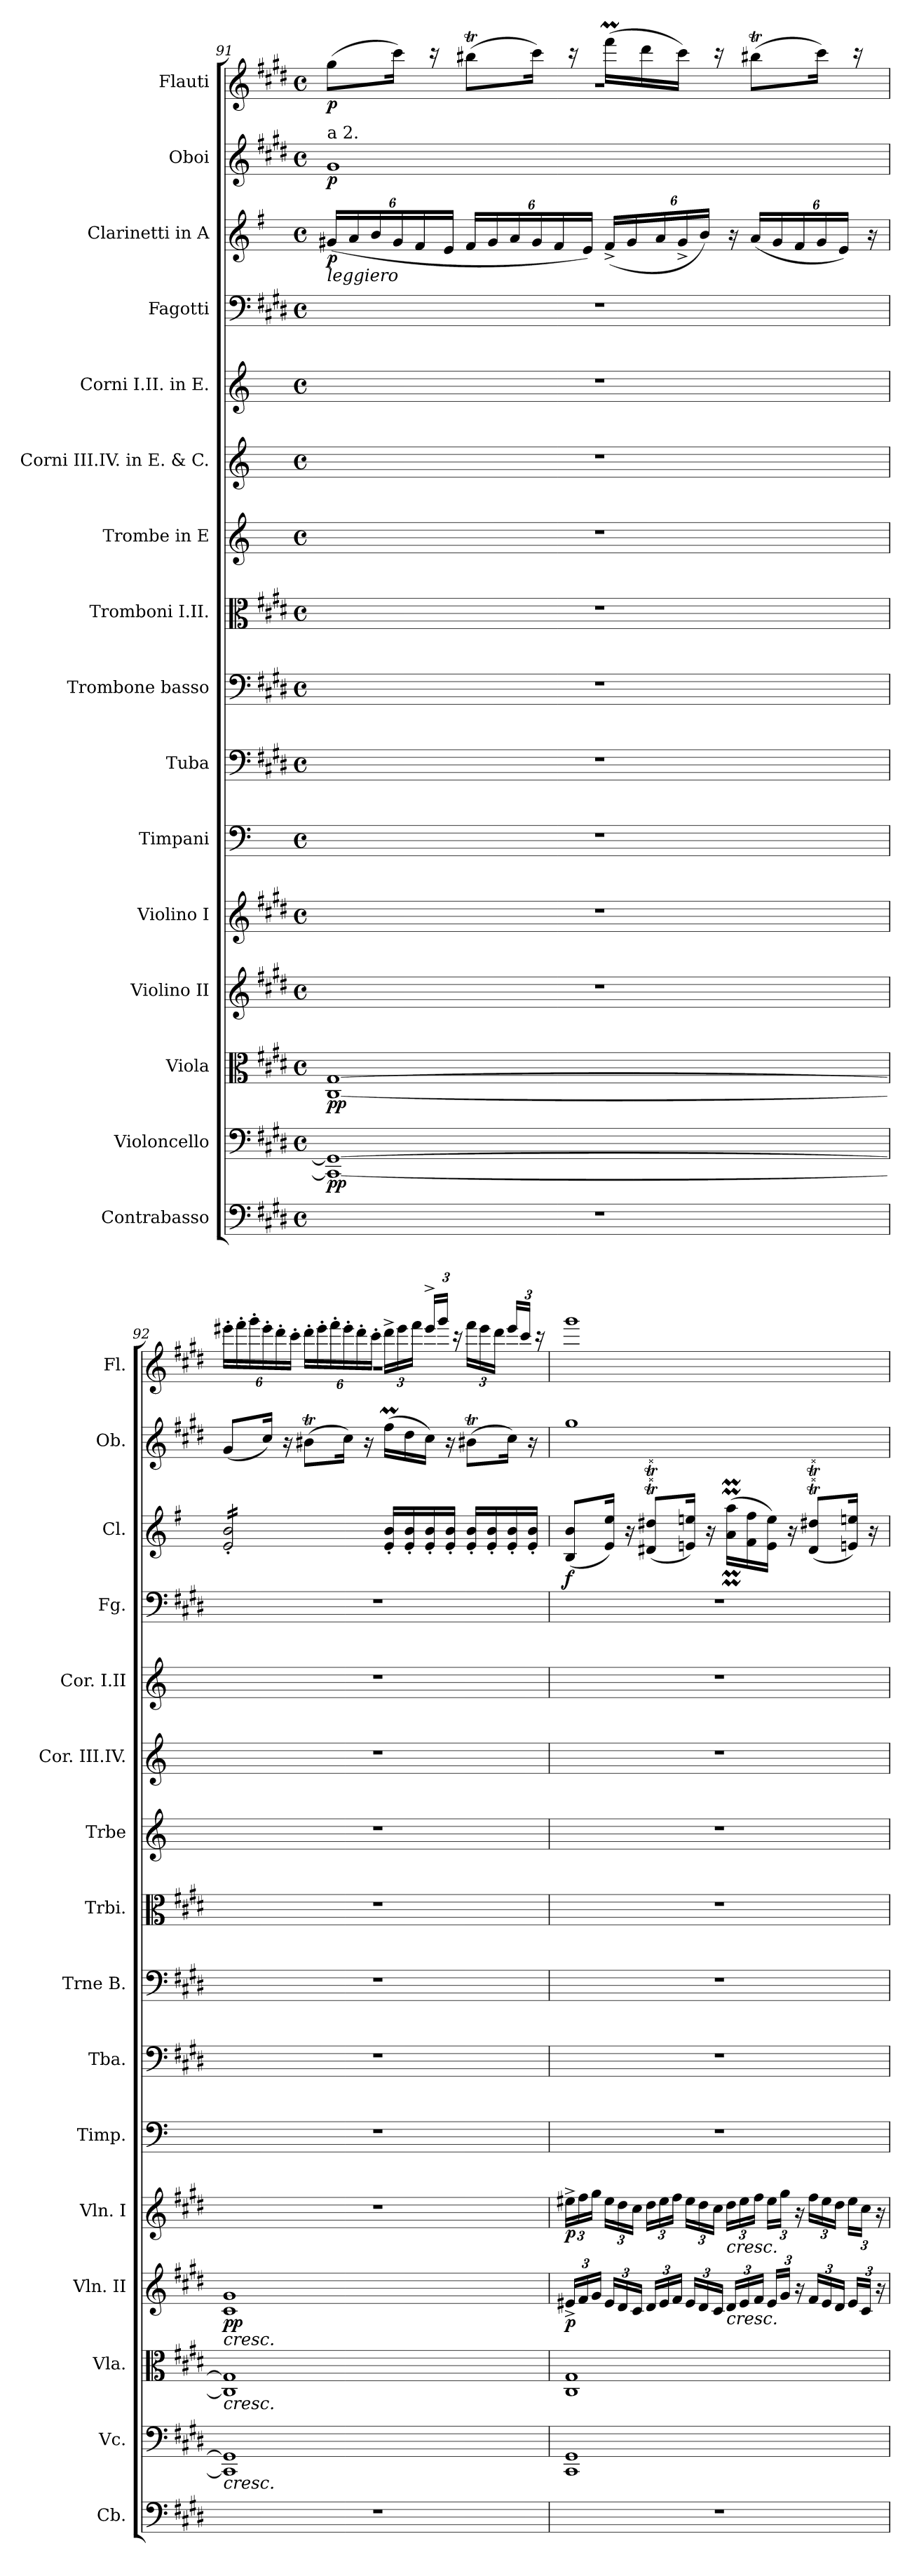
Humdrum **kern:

**kern	**kern	**dynam	**kern	**dynam	**kern	**dynam	**kern	**dynam	**kern	**kern	**kern	**kern	**kern	**kern	**kern	**kern	**kern	**dynam	**kern	**dynam	**kern	**dynam
*part16	*part15	*part15	*part14	*part14	*part13	*part13	*part12	*part12	*part11	*part10	*part9	*part8	*part7	*part6	*part5	*part4	*part3	*part3	*part2	*part2	*part1	*part1
*staff16	*staff15	*staff15	*staff14	*staff14	*staff13	*staff13	*staff12	*staff12	*staff11	*staff10	*staff9	*staff8	*staff7	*staff6	*staff5	*staff4	*staff3	*staff3	*staff2	*staff2	*staff1	*staff1
*I"Contrabasso	*I"Violoncello	*	*I"Viola	*	*I"Violino II	*	*I"Violino I	*	*I"Timpani	*I"Tuba	*I"Trombone basso	*I"Tromboni I.II.	*I"Trombe in E	*I"Corni III.IV. in E. &amp; C.	*I"Corni I.II. in E.	*I"Fagotti	*I"Clarinetti in A	*	*I"Oboi	*	*I"Flauti	*
*I'Cb.	*I'Vc.	*	*I'Vla.	*	*I'Vln. II	*	*I'Vln. I	*	*I'Timp.	*I'Tba.	*I'Trne B.	*I'Trbi.	*I'Trbe	*I'Cor. III.IV.	*I'Cor. I.II	*I'Fg.	*I'Cl.	*	*I'Ob.	*	*I'Fl.	*
*clefF4	*clefF4	*	*clefC3	*	*clefG2	*	*clefG2	*	*clefF4	*clefF4	*clefF4	*clefC3	*clefG2	*clefG2	*clefG2	*clefF4	*clefG2	*	*clefG2	*	*clefG2	*
*ITrd7c12	*	*	*	*	*	*	*	*	*	*	*	*	*ITrd-2c-4	*ITrd7c12	*ITrd5c8	*	*ITrd2c3	*	*	*	*	*
*k[f#c#g#d#]	*k[f#c#g#d#]	*	*k[f#c#g#d#]	*	*k[f#c#g#d#]	*	*k[f#c#g#d#]	*	*k[]	*k[f#c#g#d#]	*k[f#c#g#d#]	*k[f#c#g#d#]	*k[f#c#g#d#]	*k[]	*k[f#c#g#d#]	*k[f#c#g#d#]	*k[f#c#g#d#]	*	*k[f#c#g#d#]	*	*k[f#c#g#d#]	*
*M4/4	*M4/4	*	*M4/4	*	*M4/4	*	*M4/4	*	*M4/4	*M4/4	*M4/4	*M4/4	*M4/4	*M4/4	*M4/4	*M4/4	*M4/4	*	*M4/4	*	*M4/4	*
*met(c)	*met(c)	*	*met(c)	*	*met(c)	*	*met(c)	*	*met(c)	*met(c)	*met(c)	*met(c)	*met(c)	*met(c)	*met(c)	*met(c)	*met(c)	*	*met(c)	*	*met(c)	*
*	*	*	*	*	*	*	*	*	*	*	*	*	*	*	*	*	*Xbrackettup	*	*	*	*	*
=91	=91	=91	=91	=91	=91	=91	=91	=91	=91	=91	=91	=91	=91	=91	=91	=91	=91	=91	=91	=91	=91	=91
*	*	*	*	*	*	*	*	*	*	*	*	*	*	*	*	*	*	*	*	*	*^	*
!	!	!	!	!	!	!	!	!	!	!	!	!	!	!	!	!	!	!	!LO:TX:a:t=a 2.	!	!	!	!
!	!	!	!	!	!	!	!	!	!	!	!	!	!	!	!	!	!LO:TX:b:i:t=leggiero	!	!	!	!	!	!
!	!	!LO:DY:b	!	!LO:DY:b	!	!	!	!	!	!	!	!	!	!	!	!	!	!LO:DY:b	!	!LO:DY:b	!	!	!LO:DY:b
1r	1CC#_ 1GG#_	pp	[1C# [1G#	pp	1r	.	1r	.	1r	1r	1r	1r	1r	1r	1r	1r	(<24e#X/LL	p	1g#	p	(>8gg#\L	1r	p
.	.	.	.	.	.	.	.	.	.	.	.	.	.	.	.	.	24f#/	.	.	.	.	.	.
.	.	.	.	.	.	.	.	.	.	.	.	.	.	.	.	.	24g#/	.	.	.	.	.	.
.	.	.	.	.	.	.	.	.	.	.	.	.	.	.	.	.	24e#/	.	.	.	16ccc#\Jk)	.	.
.	.	.	.	.	.	.	.	.	.	.	.	.	.	.	.	.	24d#/	.	.	.	.	.	.
.	.	.	.	.	.	.	.	.	.	.	.	.	.	.	.	.	.	.	.	.	16r	.	.
.	.	.	.	.	.	.	.	.	.	.	.	.	.	.	.	.	24c#/JJ	.	.	.	.	.	.
.	.	.	.	.	.	.	.	.	.	.	.	.	.	.	.	.	24d#/LL	.	.	.	(>8bb#Xt\L	.	.
.	.	.	.	.	.	.	.	.	.	.	.	.	.	.	.	.	24e#/	.	.	.	.	.	.
.	.	.	.	.	.	.	.	.	.	.	.	.	.	.	.	.	24f#/	.	.	.	.	.	.
.	.	.	.	.	.	.	.	.	.	.	.	.	.	.	.	.	24e#/	.	.	.	16ccc#\Jk)	.	.
.	.	.	.	.	.	.	.	.	.	.	.	.	.	.	.	.	24d#/	.	.	.	.	.	.
.	.	.	.	.	.	.	.	.	.	.	.	.	.	.	.	.	.	.	.	.	16r	.	.
.	.	.	.	.	.	.	.	.	.	.	.	.	.	.	.	.	24c#/JJ)	.	.	.	.	.	.
.	.	.	.	.	.	.	.	.	.	.	.	.	.	.	.	.	(<24d#^/LL	.	.	.	(>16fff#M\LL	.	.
.	.	.	.	.	.	.	.	.	.	.	.	.	.	.	.	.	24e#/	.	.	.	.	.	.
.	.	.	.	.	.	.	.	.	.	.	.	.	.	.	.	.	.	.	.	.	16ddd#\	.	.
.	.	.	.	.	.	.	.	.	.	.	.	.	.	.	.	.	24f#/	.	.	.	.	.	.
*	*	*	*	*	*	*	*	*	*	*	*	*	*	*	*	*	*brackettup	*	*	*	*	*	*
.	.	.	.	.	.	.	.	.	.	.	.	.	.	.	.	.	24e#^/	.	.	.	16ccc#\JJ)	.	.
.	.	.	.	.	.	.	.	.	.	.	.	.	.	.	.	.	24g#/JJ)	.	.	.	.	.	.
.	.	.	.	.	.	.	.	.	.	.	.	.	.	.	.	.	.	.	.	.	16r	.	.
.	.	.	.	.	.	.	.	.	.	.	.	.	.	.	.	.	24r	.	.	.	.	.	.
*	*	*	*	*	*	*	*	*	*	*	*	*	*	*	*	*	*Xbrackettup	*	*	*	*	*	*
.	.	.	.	.	.	.	.	.	.	.	.	.	.	.	.	.	(<24f#/LL	.	.	.	(>8bb#Xt\L	.	.
.	.	.	.	.	.	.	.	.	.	.	.	.	.	.	.	.	24e#/	.	.	.	.	.	.
.	.	.	.	.	.	.	.	.	.	.	.	.	.	.	.	.	24d#/	.	.	.	.	.	.
*	*	*	*	*	*	*	*	*	*	*	*	*	*	*	*	*	*brackettup	*	*	*	*	*	*
.	.	.	.	.	.	.	.	.	.	.	.	.	.	.	.	.	24e#/	.	.	.	16ccc#\Jk)	.	.
.	.	.	.	.	.	.	.	.	.	.	.	.	.	.	.	.	24c#/JJ)	.	.	.	.	.	.
.	.	.	.	.	.	.	.	.	.	.	.	.	.	.	.	.	.	.	.	.	16r	.	.
.	.	.	.	.	.	.	.	.	.	.	.	.	.	.	.	.	24r	.	.	.	.	.	.
=92	=92	=92	=92	=92	=92	=92	=92	=92	=92	=92	=92	=92	=92	=92	=92	=92	=92	=92	=92	=92	=92	=92	=92
*	*	*	*	*	*	*	*	*	*	*	*	*	*	*	*	*	*	*	*	*	*Xbrackettup	*	*
!	!	!	!	!	!	!	!	!	!	!	!	!	!	!	!	!	!LO:TX:b:i:t=cresc.	!	!	!	!	!	!
!	!	!	!	!	!LO:TX:b:i:t=cresc.	!	!	!	!	!	!	!	!	!	!	!	!	!	!	!	!	!	!
!	!	!	!LO:TX:b:i:t=cresc.	!	!	!	!	!	!	!	!	!	!	!	!	!	!	!	!	!	!	!	!
!	!LO:TX:b:i:t=cresc.	!	!	!	!	!	!	!	!	!	!	!	!	!	!	!	!	!	!	!	!	!	!
!	!	!	!	!	!	!LO:DY:b	!	!	!	!	!	!	!	!	!	!	!	!	!	!	!	!	!
*	*	*	*	*	*	*	*	*	*	*	*	*	*	*	*	*	*tremolo	*	*	*	*	*	*
1r	1CC#] 1GG#]	.	1C#] 1G#]	.	1c# 1g#	pp	1r	.	1r	1r	1r	1r	1r	1r	1r	1r	16c#/' 16g#/'LL	.	(<8g#/L	.	24eee#X'\LL	1r	.
.	.	.	.	.	.	.	.	.	.	.	.	.	.	.	.	.	.	.	.	.	24fff#'\	.	.
.	.	.	.	.	.	.	.	.	.	.	.	.	.	.	.	.	16c#/' 16g#/'	.	.	.	.	.	.
.	.	.	.	.	.	.	.	.	.	.	.	.	.	.	.	.	.	.	.	.	24ggg#'\	.	.
.	.	.	.	.	.	.	.	.	.	.	.	.	.	.	.	.	16c#/' 16g#/'	.	16cc#/Jk)	.	24eee#'\	.	.
.	.	.	.	.	.	.	.	.	.	.	.	.	.	.	.	.	.	.	.	.	24ddd#'\	.	.
.	.	.	.	.	.	.	.	.	.	.	.	.	.	.	.	.	16c#/' 16g#/'	.	16r	.	.	.	.
.	.	.	.	.	.	.	.	.	.	.	.	.	.	.	.	.	.	.	.	.	24ccc#'\JJ	.	.
.	.	.	.	.	.	.	.	.	.	.	.	.	.	.	.	.	16c#/' 16g#/'	.	(>8b#Xt\L	.	24ddd#'\LL	.	.
.	.	.	.	.	.	.	.	.	.	.	.	.	.	.	.	.	.	.	.	.	24eee#'\	.	.
.	.	.	.	.	.	.	.	.	.	.	.	.	.	.	.	.	16c#/' 16g#/'	.	.	.	.	.	.
.	.	.	.	.	.	.	.	.	.	.	.	.	.	.	.	.	.	.	.	.	24fff#'\	.	.
.	.	.	.	.	.	.	.	.	.	.	.	.	.	.	.	.	16c#/' 16g#/'	.	16cc#\Jk)	.	24eee#'\	.	.
.	.	.	.	.	.	.	.	.	.	.	.	.	.	.	.	.	.	.	.	.	24ddd#'\	.	.
.	.	.	.	.	.	.	.	.	.	.	.	.	.	.	.	.	16c#/' 16g#/'JJ	.	16r	.	.	.	.
*	*	*	*	*	*	*	*	*	*	*	*	*	*	*	*	*	*Xtremolo	*	*	*	*	*	*
.	.	.	.	.	.	.	.	.	.	.	.	.	.	.	.	.	.	.	.	.	24ccc#'\JJ	.	.
.	.	.	.	.	.	.	.	.	.	.	.	.	.	.	.	.	16c#/' 16g#/'LL	.	(>16ff#M\LL	.	24ddd#^\LL	.	.
.	.	.	.	.	.	.	.	.	.	.	.	.	.	.	.	.	.	.	.	.	24eee#\	.	.
.	.	.	.	.	.	.	.	.	.	.	.	.	.	.	.	.	16c#/' 16g#/'	.	16dd#\	.	.	.	.
.	.	.	.	.	.	.	.	.	.	.	.	.	.	.	.	.	.	.	.	.	24fff#\JJ	.	.
.	.	.	.	.	.	.	.	.	.	.	.	.	.	.	.	.	16c#/' 16g#/'	.	16cc#\JJ)	.	24eee#^/LL	.	.
.	.	.	.	.	.	.	.	.	.	.	.	.	.	.	.	.	.	.	.	.	24ggg#/JJ	.	.
.	.	.	.	.	.	.	.	.	.	.	.	.	.	.	.	.	16c#/' 16g#/'JJ	.	16r	.	.	.	.
.	.	.	.	.	.	.	.	.	.	.	.	.	.	.	.	.	.	.	.	.	24r	.	.
.	.	.	.	.	.	.	.	.	.	.	.	.	.	.	.	.	16c#/' 16g#/'LL	.	(>8b#Xt\L	.	24fff#\LL	.	.
.	.	.	.	.	.	.	.	.	.	.	.	.	.	.	.	.	.	.	.	.	24eee#\	.	.
.	.	.	.	.	.	.	.	.	.	.	.	.	.	.	.	.	16c#/' 16g#/'	.	.	.	.	.	.
.	.	.	.	.	.	.	.	.	.	.	.	.	.	.	.	.	.	.	.	.	24ddd#\JJ	.	.
.	.	.	.	.	.	.	.	.	.	.	.	.	.	.	.	.	16c#/' 16g#/'	.	16cc#\Jk)	.	24eee#/LL	.	.
.	.	.	.	.	.	.	.	.	.	.	.	.	.	.	.	.	.	.	.	.	24ccc#/JJ	.	.
.	.	.	.	.	.	.	.	.	.	.	.	.	.	.	.	.	16c#/' 16g#/'JJ	.	16r	.	.	.	.
.	.	.	.	.	.	.	.	.	.	.	.	.	.	.	.	.	.	.	.	.	24r	.	.
*	*	*	*	*	*	*	*	*	*	*	*	*	*	*	*	*	*	*	*	*	*v	*v	*
!!LO:LB:g=z
=93	=93	=93	=93	=93	=93	=93	=93	=93	=93	=93	=93	=93	=93	=93	=93	=93	=93	=93	=93	=93	=93	=93
*	*^	*	*^	*	*	*	*	*	*	*	*	*	*	*	*	*	*	*	*	*	*	*
*	*	*	*	*	*	*	*Xbrackettup	*	*Xbrackettup	*	*	*	*	*	*	*	*	*	*	*	*	*	*	*
!	!	!	!	!	!	!	!	!LO:DY:b	!	!LO:DY:b	!	!	!	!	!	!	!	!	!	!LO:DY:b	!	!	!	!
1r	1CC# 1GG#	4.ryy	.	1C# 1G#	4.ryy	.	24e#X^/LL	p	24ee#X^\LL	p	1r	1r	1r	1r	1r	1r	1r	1r	(<8G#/ 8g#/L	f	1gg#	.	1ggg#	.
.	.	.	.	.	.	.	24f#/	.	24ff#\	.	.	.	.	.	.	.	.	.	.	.	.	.	.	.
.	.	.	.	.	.	.	24g#/JJ	.	24gg#\JJ	.	.	.	.	.	.	.	.	.	.	.	.	.	.	.
.	.	.	.	.	.	.	24e#/LL	.	24ee#\LL	.	.	.	.	.	.	.	.	.	16c#/ 16cc#/Jk)	.	.	.	.	.
.	.	.	.	.	.	.	24d#/	.	24dd#\	.	.	.	.	.	.	.	.	.	.	.	.	.	.	.
.	.	.	.	.	.	.	.	.	.	.	.	.	.	.	.	.	.	.	16r	.	.	.	.	.
.	.	.	.	.	.	.	24c#/JJ	.	24cc#\JJ	.	.	.	.	.	.	.	.	.	.	.	.	.	.	.
.	.	.	.	.	.	.	24d#/LL	.	24dd#\LL	.	.	.	.	.	.	.	.	.	(<8B#X/T 8b#X/TL	.	.	.	.	.
.	.	.	.	.	.	.	24e#/	.	24ee#\	.	.	.	.	.	.	.	.	.	.	.	.	.	.	.
.	.	.	.	.	.	.	24f#/JJ	.	24ff#\JJ	.	.	.	.	.	.	.	.	.	.	.	.	.	.	.
.	.	8ryy	.	.	8ryy	.	24e#/LL	.	24ee#\LL	.	.	.	.	.	.	.	.	.	16c#/ 16cc#/Jk)	.	.	.	.	.
.	.	.	.	.	.	.	24d#/	.	24dd#\	.	.	.	.	.	.	.	.	.	.	.	.	.	.	.
.	.	.	.	.	.	.	.	.	.	.	.	.	.	.	.	.	.	.	16r	.	.	.	.	.
.	.	.	.	.	.	.	24c#/JJ	.	24cc#\JJ	.	.	.	.	.	.	.	.	.	.	.	.	.	.	.
!	!	!	!	!	!	!	!	!	!LO:TX:b:i:t=cresc.	!	!	!	!	!	!	!	!	!	!	!	!	!	!	!
!	!	!	!	!	!	!	!LO:TX:b:i:t=cresc.	!	!	!	!	!	!	!	!	!	!	!	!	!	!	!	!	!
.	.	2ryy	.	.	2ryy	.	24d#/LL	.	24dd#\LL	.	.	.	.	.	.	.	.	.	(>16f#\M 16ff#\MLL	.	.	.	.	.
.	.	.	.	.	.	.	24e#/	.	24ee#\	.	.	.	.	.	.	.	.	.	.	.	.	.	.	.
.	.	.	.	.	.	.	.	.	.	.	.	.	.	.	.	.	.	.	16d#\ 16dd#\	.	.	.	.	.
.	.	.	.	.	.	.	24f#/JJ	.	24ff#\JJ	.	.	.	.	.	.	.	.	.	.	.	.	.	.	.
.	.	.	.	.	.	.	24e#/LL	.	24ee#\LL	.	.	.	.	.	.	.	.	.	16c#\ 16cc#\JJ)	.	.	.	.	.
.	.	.	.	.	.	.	24g#/JJ	.	24gg#\JJ	.	.	.	.	.	.	.	.	.	.	.	.	.	.	.
.	.	.	.	.	.	.	.	.	.	.	.	.	.	.	.	.	.	.	16r	.	.	.	.	.
.	.	.	.	.	.	.	24r	.	24r	.	.	.	.	.	.	.	.	.	.	.	.	.	.	.
.	.	.	.	.	.	.	24f#/LL	.	24ff#\LL	.	.	.	.	.	.	.	.	.	(<8B#/T 8b#X/TL	.	.	.	.	.
.	.	.	.	.	.	.	24e#/	.	24ee#\	.	.	.	.	.	.	.	.	.	.	.	.	.	.	.
.	.	.	.	.	.	.	24d#/JJ	.	24dd#\JJ	.	.	.	.	.	.	.	.	.	.	.	.	.	.	.
.	.	.	.	.	.	.	24e#/LL	.	24ee#\LL	.	.	.	.	.	.	.	.	.	16c#/ 16cc#/Jk)	.	.	.	.	.
.	.	.	.	.	.	.	24c#/JJ	.	24cc#\JJ	.	.	.	.	.	.	.	.	.	.	.	.	.	.	.
.	.	.	.	.	.	.	.	.	.	.	.	.	.	.	.	.	.	.	16r	.	.	.	.	.
.	.	.	.	.	.	.	24r	.	24r	.	.	.	.	.	.	.	.	.	.	.	.	.	.	.
*	*v	*v	*	*	*	*	*	*	*	*	*	*	*	*	*	*	*	*	*	*	*	*	*	*
*	*	*	*v	*v	*	*	*	*	*	*	*	*	*	*	*	*	*	*	*	*	*	*	*
=	=	=	=	=	=	=	=	=	=	=	=	=	=	=	=	=	=	=	=	=	=	=
*-	*-	*-	*-	*-	*-	*-	*-	*-	*-	*-	*-	*-	*-	*-	*-	*-	*-	*-	*-	*-	*-	*-
